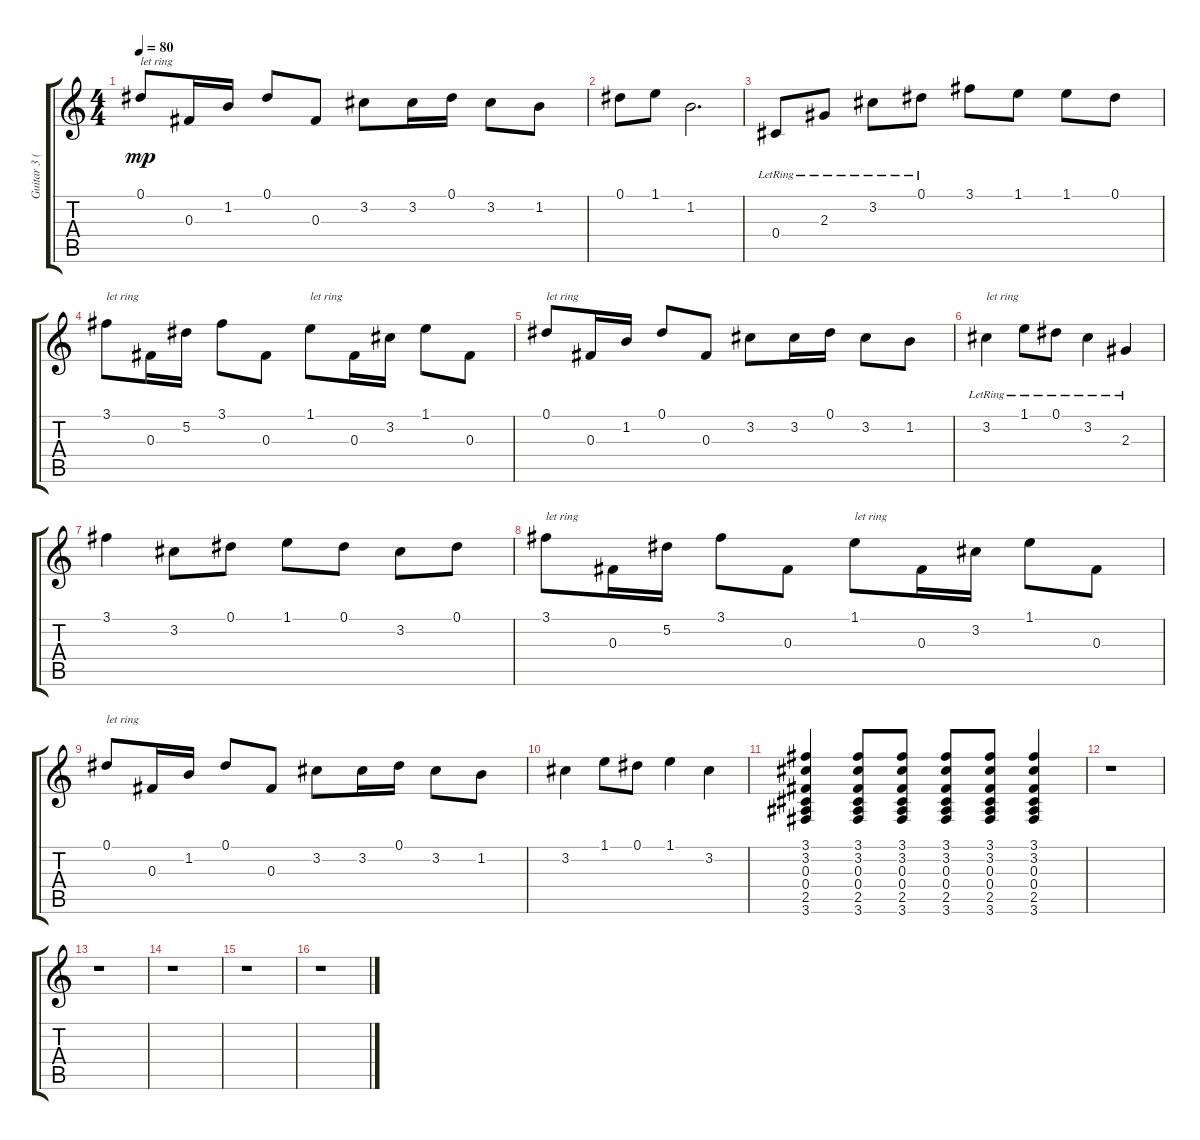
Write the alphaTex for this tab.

\track ("Guitar 3 (Slash)" "Guitar 3 (") {instrument acousticguitarsteel}
\staff {score tabs}
\tuning (Eb4 Bb3 Gb3 Db3 Ab2 Eb2) {hide}
\ts (4 4)
\tempo 80
\clef g2
\ks c
0.1.8{txt "let ring" dy mp} 0.3.16 1.2.16 0.1.8 0.3.8 3.2.8 3.2.16 0.1.16 3.2.8 1.2.8 |
0.1.8 1.1.8 1.2.2{d} |
0.4{lr}.8 2.3{lr}.8 3.2{lr}.8 0.1{lr}.8 3.1.8 1.1.8 1.1.8 0.1.8 |
3.1.8{txt "let ring"} 0.3.16 5.2.16 3.1.8 0.3.8 1.1.8{txt "let ring"} 0.3.16 3.2.16 1.1.8 0.3.8 |
0.1.8{txt "let ring"} 0.3.16 1.2.16 0.1.8 0.3.8 3.2.8 3.2.16 0.1.16 3.2.8 1.2.8 |
3.2{lr}.4{txt "let ring"} 1.1{lr}.8 0.1{lr}.8 3.2{lr}.4 2.3{lr}.4 |
3.1.4 3.2.8 0.1.8 1.1.8 0.1.8 3.2.8 0.1.8 |
3.1.8{txt "let ring"} 0.3.16 5.2.16 3.1.8 0.3.8 1.1.8{txt "let ring"} 0.3.16 3.2.16 1.1.8 0.3.8 |
0.1.8{txt "let ring"} 0.3.16 1.2.16 0.1.8 0.3.8 3.2.8 3.2.16 0.1.16 3.2.8 1.2.8 |
3.2.4 1.1.8 0.1.8 1.1.4 3.2.4 |
(3.1 3.2 0.3 0.4 2.5 3.6).4 (3.1 3.2 0.3 0.4 2.5 3.6).8 (3.1 3.2 0.3 0.4 2.5 3.6).8 (3.1 3.2 0.3 0.4 2.5 3.6).8 (3.1 3.2 0.3 0.4 2.5 3.6).8 (3.1 3.2 0.3 0.4 2.5 3.6).4 |
r.1 |
r.1 |
r.1 |
r.1 |
r.1
